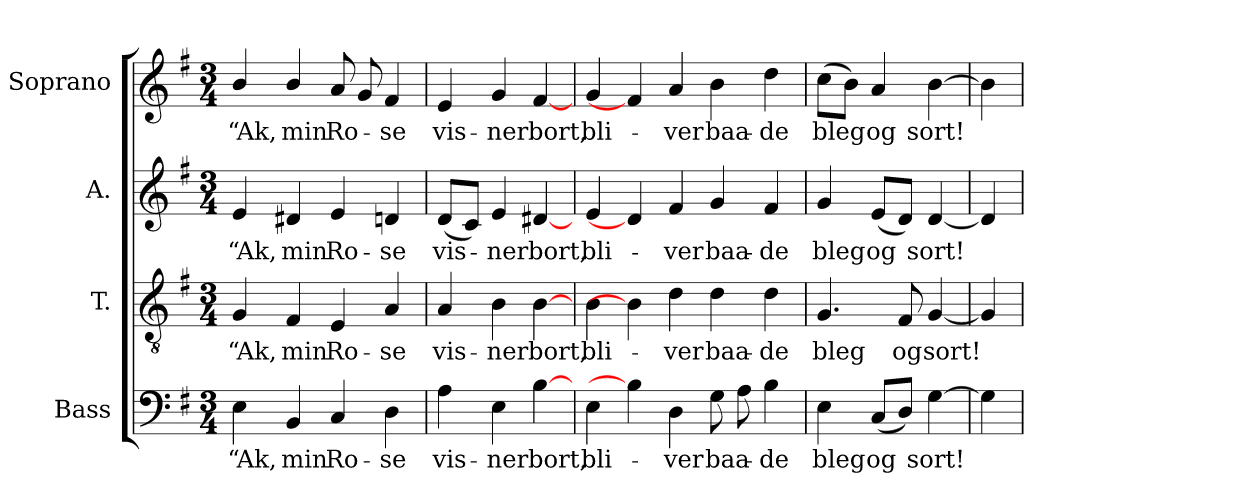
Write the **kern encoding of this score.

**kern	**text	**kern	**text	**kern	**text	**kern	**text
*part4	*part4	*part3	*part3	*part2	*part2	*part1	*part1
*staff4	*staff4	*staff3	*staff3	*staff2	*staff2	*staff1	*staff1
*I"Bass	*	*I"T.	*	*I"A.	*	*I"Soprano	*
*I'B.	*	*I'T.	*	*I'A.	*	*I'S.	*
!!LO:PB:g=z
*clefF4	*	*clefGv2	*	*clefG2	*	*clefG2	*
*	*	*ITrd7c12	*	*	*	*	*
*k[f#]	*	*k[f#]	*	*k[f#]	*	*k[f#]	*
*G:	*	*G:	*	*G:	*	*G:	*
*M3/4	*	*M3/4	*	*M3/4	*	*M3/4	*
=1	=1	=1	=1	=1	=1	=1	=1
!	!LO:LY:b:color=#000000	!	!	!	!	!	!
!	!	!	!LO:LY:b:color=#000000	!	!	!	!
!	!	!	!	!	!LO:LY:b:color=#000000	!	!
!	!	!	!	!	!	!	!LO:LY:b:color=#000000
4Ei\	“Ak,	4GGi/	“Ak,	4ei/	“Ak,	4bi/	“Ak,
!	!LO:LY:b:color=#000000	!	!	!	!	!	!
!	!	!	!LO:LY:b:color=#000000	!	!	!	!
!	!	!	!	!	!LO:LY:b:color=#000000	!	!
!	!	!	!	!	!	!	!LO:LY:b:color=#000000
4BBi/	min	4FF#i/	min	4d#Xi/	min	4bi/	min
!	!LO:LY:b:color=#000000	!	!	!	!	!	!
!	!	!	!LO:LY:b:color=#000000	!	!	!	!
!	!	!	!	!	!LO:LY:b:color=#000000	!	!
!	!	!	!	!	!	!	!LO:LY:b:color=#000000
4Ci/	Ro-	4EEi/	Ro-	4ei/	Ro-	8ai/	Ro-
.	.	.	.	.	.	8gi/	.
!	!LO:LY:b:color=#000000	!	!	!	!	!	!
!	!	!	!LO:LY:b:color=#000000	!	!	!	!
!	!	!	!	!	!LO:LY:b:color=#000000	!	!
!	!	!	!	!	!	!	!LO:LY:b:color=#000000
4Di\	-se	4AAi/	-se	4dni/	-se	4f#i/	-se
=2	=2	=2	=2	=2	=2	=2	=2
!	!LO:LY:b:color=#000000	!	!	!	!	!	!
!	!	!	!LO:LY:b:color=#000000	!	!	!	!
!	!	!	!	!	!LO:LY:b:color=#000000	!	!
!	!	!	!	!	!	!	!LO:LY:b:color=#000000
4Ai\	vis-	4AAi/	vis-	(8di/L	vis-	4ei/	vis-
.	.	.	.	8ci/J)	.	.	.
!	!LO:LY:b:color=#000000	!	!	!	!	!	!
!	!	!	!LO:LY:b:color=#000000	!	!	!	!
!	!	!	!	!	!LO:LY:b:color=#000000	!	!
!	!	!	!	!	!	!	!LO:LY:b:color=#000000
4Ei\	-ner	4BBi\	-ner	4ei/	-ner	4gi/	-ner
!	!LO:LY:b:color=#000000	!	!	!	!	!	!
!	!	!	!LO:LY:b:color=#000000	!	!	!	!
!	!	!	!	!	!LO:LY:b:color=#000000	!	!
!	!	!	!	!	!	!	!LO:LY:b:color=#000000
[4Bi\	bort,	[4BBi\	bort,	[4d#Xi/	bort,	[4f#i/	bort,
=3	=3	=3	=3	=3	=3	=3	=3
!	!LO:LY:b:color=#000000	!	!	!	!	!	!
!	!	!	!LO:LY:b:color=#000000	!	!	!	!
!	!	!	!	!	!LO:LY:b:color=#000000	!	!
!	!	!	!	!	!	!	!LO:LY:b:color=#000000
4Ei\	bli-	4BBi\	bli-	4ei/	bli-	4gi/	bli-
4Bi\]	.	4BBi\]	.	4d#i/]	.	4f#i/]	.
!	!LO:LY:b:color=#000000	!	!	!	!	!	!
!	!	!	!LO:LY:b:color=#000000	!	!	!	!
!	!	!	!	!	!LO:LY:b:color=#000000	!	!
!	!	!	!	!	!	!	!LO:LY:b:color=#000000
4Di\	-ver	4Di\	-ver	4f#i/	-ver	4ai/	-ver
!	!LO:LY:b:color=#000000	!	!	!	!	!	!
!	!	!	!LO:LY:b:color=#000000	!	!	!	!
!	!	!	!	!	!LO:LY:b:color=#000000	!	!
!	!	!	!	!	!	!	!LO:LY:b:color=#000000
8Gi\	baa-	4Di\	baa-	4gi/	baa-	4bi\	baa-
8Ai\	.	.	.	.	.	.	.
!	!LO:LY:b:color=#000000	!	!	!	!	!	!
!	!	!	!LO:LY:b:color=#000000	!	!	!	!
!	!	!	!	!	!LO:LY:b:color=#000000	!	!
!	!	!	!	!	!	!	!LO:LY:b:color=#000000
4Bi\	-de	4Di\	-de	4f#i/	-de	4ddi\	-de
=4	=4	=4	=4	=4	=4	=4	=4
!	!LO:LY:b:color=#000000	!	!	!	!	!	!
!	!	!	!LO:LY:b:color=#000000	!	!	!	!
!	!	!	!	!	!LO:LY:b:color=#000000	!	!
!	!	!	!	!	!	!	!LO:LY:b:color=#000000
4Ei\	bleg	4.GGi/	bleg	4gi/	bleg	(8cci\L	bleg
.	.	.	.	.	.	8bi\J)	.
!	!LO:LY:b:color=#000000	!	!	!	!	!	!
!	!	!	!	!	!LO:LY:b:color=#000000	!	!
!	!	!	!	!	!	!	!LO:LY:b:color=#000000
(8Ci/L	og	.	.	(8ei/L	og	4ai/	og
!	!	!	!LO:LY:b:color=#000000	!	!	!	!
8Di/J)	.	8FF#i/	og	8di/J)	.	.	.
!	!LO:LY:b:color=#000000	!	!	!	!	!	!
!	!	!	!LO:LY:b:color=#000000	!	!	!	!
!	!	!	!	!	!LO:LY:b:color=#000000	!	!
!	!	!	!	!	!	!	!LO:LY:b:color=#000000
[4Gi\	sort!	[4GGi/	sort!	[4di/	sort!	[4bi\	sort!
=5	=5	=5	=5	=5	=5	=5	=5
4Gi\]	.	4GGi/]	.	4di/]	.	4bi\]	.
=	=	=	=	=	=	=	=
*-	*-	*-	*-	*-	*-	*-	*-
